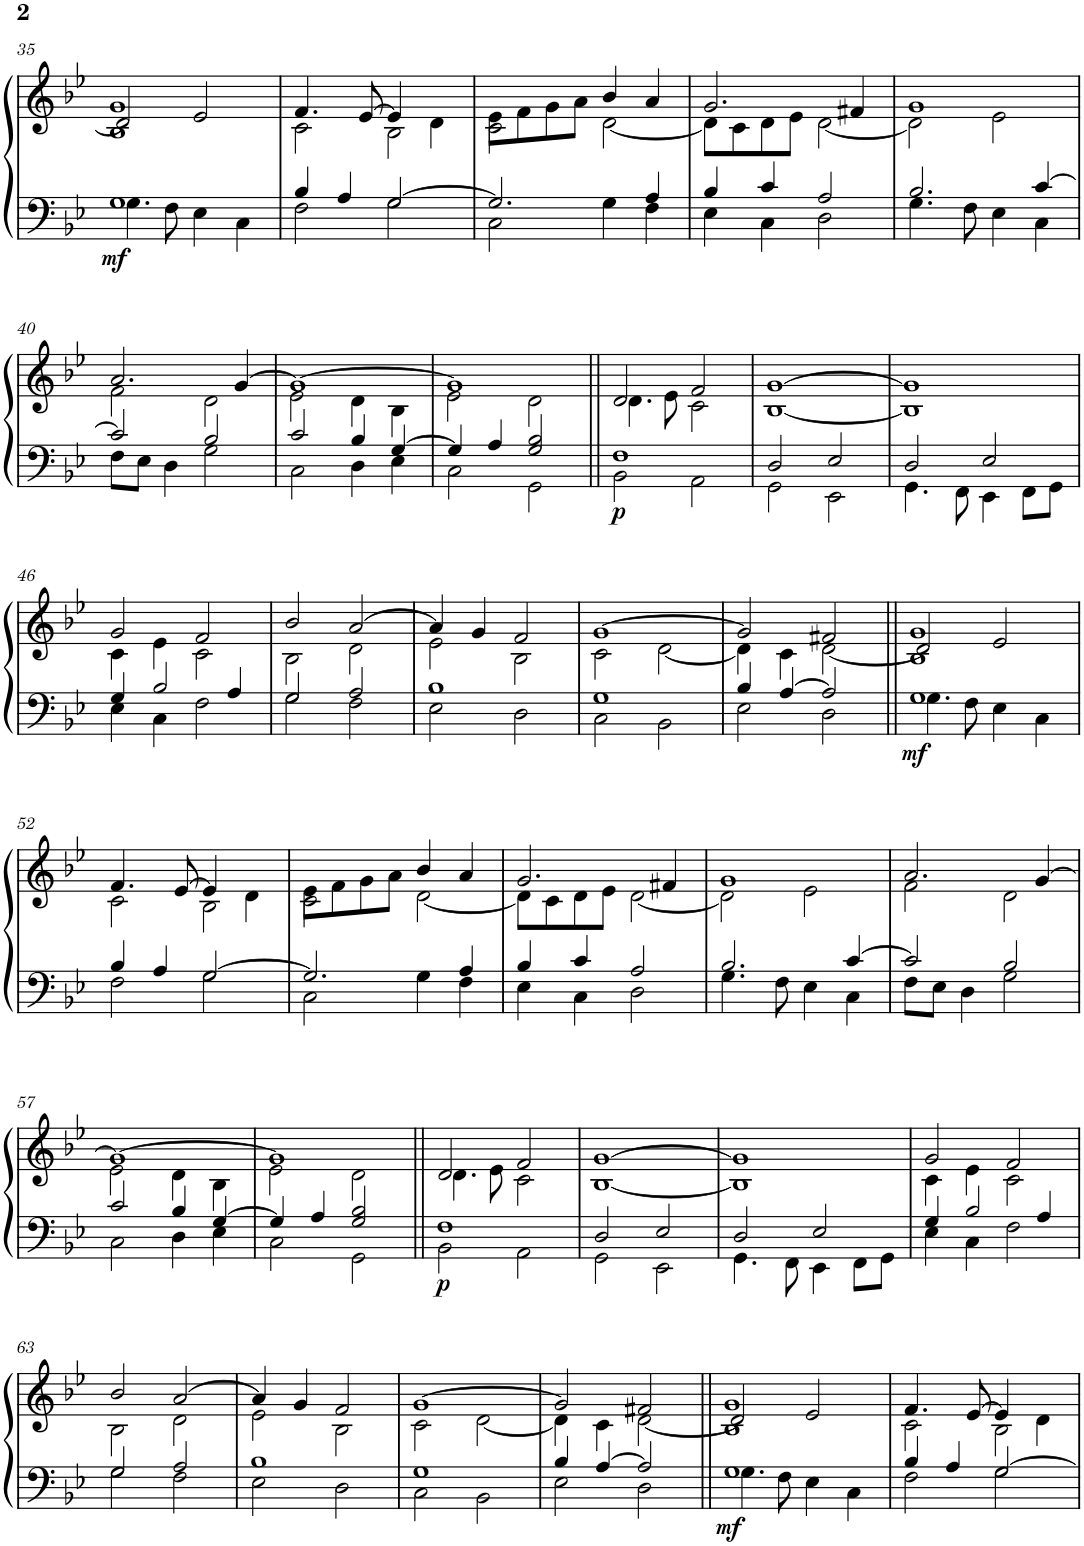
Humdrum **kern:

**kern	**kern	**dynam
*part1	*part1	*part1
*staff2	*staff1	*staff1/2
*I"Órgano	*	*
!!LO:PB:g=z
*clefF4	*clefG2	*
*k[b-e-]	*k[b-e-]	*
*M4/4	*M4/4	*
*met(c)	*met(c)	*
=35	=35	=35
*^	*^	*
!	!	!	!	!LO:DY:b=2
1G	4.G\	2d/]	1B- 1g	mf
.	8F\	.	.	.
.	4E-\	2e-/	.	.
.	4C\	.	.	.
=36	=36	=36	=36	=36
2F\	4B-/	2c\	4.f/	.
.	4A/	.	.	.
.	.	.	[8e-/	.
[2G/	2G\	2B-\	4e-/]	.
.	.	.	4d\	.
=37	=37	=37	=37	=37
2.G/]	2C\	2c\	8e-\L	.
.	.	.	8f\	.
.	.	.	8g\	.
.	.	.	8a\J	.
.	4G\	[<2d\	4b-/	.
4A/	4F\	.	4a/	.
=38	=38	=38	=38	=38
4B-/	4E-\	2.g/	8d\L]	.
.	.	.	8c\	.
4c/	4C\	.	8d\	.
.	.	.	8e-\J	.
2A/	2D\	.	[2d\	.
.	.	4f#X/	.	.
=39	=39	=39	=39	=39
2.B-/	4.G\	2d\]	1g	.
.	8F\	.	.	.
.	4E-\	2e-\	.	.
[4c/	4C\	.	.	.
!!LO:LB:g=z	!!
=40	=40	=40	=40	=40
2c/]	8F\L	2f\	2.a/	.
.	8E-\J	.	.	.
.	4D\	.	.	.
2B-/	2G\	2d\	.	.
.	.	.	[4g/	.
=41	=41	=41	=41	=41
2c/	2C\	2e-\	1g_	.
4B-/	4D\	4d\	.	.
[4G/	4E-\	4B-\	.	.
=42	=42	=42	=42	=42
4G/]	2C\	2e-\	1g]	.
4A/	.	.	.	.
2G/ 2B-/	2GG\	2d\	.	.
=43||	=43||	=43||	=43||	=43||
!	!	!	!	!LO:DY:b=2
1F	2BB-\	2d/	4.d\	p
.	.	.	8e-\	.
.	2AA\	2f/	2c\	.
*	*	*v	*v	*
=44	=44	=44	=44
2D/	2GG\	[1B- [1g	.
2E-/	2EE-\	.	.
=45	=45	=45	=45
2D/	4.GG\	1B-] 1g]	.
.	8FF\	.	.
2E-/	4EE-\	.	.
.	8FF\L	.	.
.	8GG\J	.	.
!!LO:LB:g=z
=46	=46	=46	=46
*	*	*^	*
4G/	4E-\	2g/	4c\	.
2B-/	4C\	.	4e-\	.
.	2F\	2f/	2c\	.
4A/	.	.	.	.
=47	=47	=47	=47	=47
2G/	2G\	2b-/	2B-\	.
2A/	2F\	[2a/	2d\	.
=48	=48	=48	=48	=48
1B-	2E-\	4a/]	2e-\	.
.	.	4g/	.	.
.	2D\	2f/	2B-\	.
=49	=49	=49	=49	=49
1G	2C\	[1g	2c\	.
.	2BB-\	.	[2d\	.
=50	=50	=50	=50	=50
4B-/	2E-\	2g/]	4d\]	.
[4A/	.	.	4c\	.
2A/]	2D\	2f#X/	[2d\	.
=51||	=51||	=51||	=51||	=51||
!	!	!	!	!LO:DY:b=2
1G	4.G\	2d/]	1B- 1g	mf
.	8F\	.	.	.
.	4E-\	2e-/	.	.
.	4C\	.	.	.
!!LO:LB:g=z	!!
=52	=52	=52	=52	=52
2F\	4B-/	2c\	4.f/	.
.	4A/	.	.	.
.	.	.	[8e-/	.
[2G/	2G\	2B-\	4e-/]	.
.	.	.	4d\	.
=53	=53	=53	=53	=53
2.G/]	2C\	2c\	8e-\L	.
.	.	.	8f\	.
.	.	.	8g\	.
.	.	.	8a\J	.
.	4G\	[<2d\	4b-/	.
4A/	4F\	.	4a/	.
=54	=54	=54	=54	=54
4B-/	4E-\	2.g/	8d\L]	.
.	.	.	8c\	.
4c/	4C\	.	8d\	.
.	.	.	8e-\J	.
2A/	2D\	.	[2d\	.
.	.	4f#X/	.	.
=55	=55	=55	=55	=55
2.B-/	4.G\	2d\]	1g	.
.	8F\	.	.	.
.	4E-\	2e-\	.	.
[4c/	4C\	.	.	.
=56	=56	=56	=56	=56
2c/]	8F\L	2f\	2.a/	.
.	8E-\J	.	.	.
.	4D\	.	.	.
2B-/	2G\	2d\	.	.
.	.	.	[4g/	.
!!LO:LB:g=z	!!
=57	=57	=57	=57	=57
2c/	2C\	2e-\	1g_	.
4B-/	4D\	4d\	.	.
[4G/	4E-\	4B-\	.	.
=58	=58	=58	=58	=58
4G/]	2C\	2e-\	1g]	.
4A/	.	.	.	.
2G/ 2B-/	2GG\	2d\	.	.
=59||	=59||	=59||	=59||	=59||
!	!	!	!	!LO:DY:b=2
1F	2BB-\	2d/	4.d\	p
.	.	.	8e-\	.
.	2AA\	2f/	2c\	.
*	*	*v	*v	*
=60	=60	=60	=60
2D/	2GG\	[1B- [1g	.
2E-/	2EE-\	.	.
=61	=61	=61	=61
2D/	4.GG\	1B-] 1g]	.
.	8FF\	.	.
2E-/	4EE-\	.	.
.	8FF\L	.	.
.	8GG\J	.	.
=62	=62	=62	=62
*	*	*^	*
4G/	4E-\	2g/	4c\	.
2B-/	4C\	.	4e-\	.
.	2F\	2f/	2c\	.
4A/	.	.	.	.
!!LO:LB:g=z	!!
=63	=63	=63	=63	=63
2G/	2G\	2b-/	2B-\	.
2A/	2F\	[2a/	2d\	.
=64	=64	=64	=64	=64
1B-	2E-\	4a/]	2e-\	.
.	.	4g/	.	.
.	2D\	2f/	2B-\	.
=65	=65	=65	=65	=65
1G	2C\	[1g	2c\	.
.	2BB-\	.	[2d\	.
=66	=66	=66	=66	=66
4B-/	2E-\	2g/]	4d\]	.
[4A/	.	.	4c\	.
2A/]	2D\	2f#X/	[2d\	.
=67||	=67||	=67||	=67||	=67||
!	!	!	!	!LO:DY:b=2
1G	4.G\	2d/]	1B- 1g	mf
.	8F\	.	.	.
.	4E-\	2e-/	.	.
.	4C\	.	.	.
=68	=68	=68	=68	=68
2F\	4B-/	2c\	4.f/	.
.	4A/	.	.	.
.	.	.	[8e-/	.
[2G/	2G\	2B-\	4e-/]	.
.	.	.	4d\	.
*v	*v	*	*	*
*	*v	*v	*
=	=	=
*-	*-	*-
